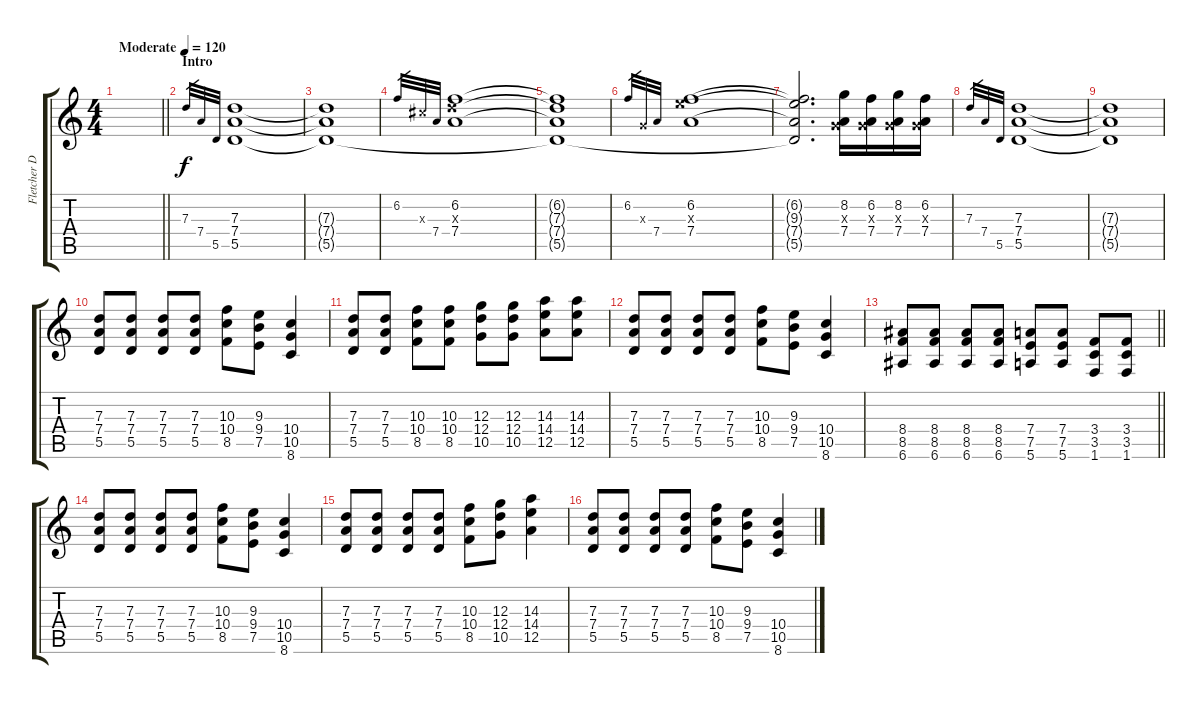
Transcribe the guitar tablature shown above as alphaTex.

\track ("Fletcher Dragge" "Fletcher D") {instrument distortionguitar}
\staff {score tabs}
\tuning (E4 B3 G3 D3 A2 E2) {hide}
\ts (4 4)
\tempo (120 "Moderate")
\clef g2
\barLineRight lightlight
\ks c
|
\section ("" "Intro")
7.3.32{gr} 7.4.32{gr} 5.5.32{gr} (7.3 7.4 5.5).1 |
(7.3{t} 7.4{t} 5.5{t}).1 |
6.2.32{gr} 6.3{x}.32{gr} 7.4.32{gr} (6.2 7.3{x} 7.4).1 |
(6.2{t} 7.3{t} 7.4{t} 5.5{t}).1 |
6.2.32{gr} 0.3{x}.32{gr} 7.4.32{gr} (6.2 9.3{x} 7.4).1 |
(6.2{t} 9.3{t} 7.4{t} 5.5{t}).2{d} (8.2 0.3{x} 7.4).16 (6.2 0.3{x} 7.4).16 (8.2 0.3{x} 7.4).16 (6.2 0.3{x} 7.4).16 |
7.3.32{gr} 7.4.32{gr} 5.5.32{gr} (7.3 7.4 5.5).1 |
(7.3{t} 7.4{t} 5.5{t}).1 |
(7.3 7.4 5.5).8 (7.3 7.4 5.5).8 (7.3 7.4 5.5).8 (7.3 7.4 5.5).8 (10.3 10.4 8.5).8 (9.3 9.4 7.5).8 (10.4 10.5 8.6).4 |
(7.3 7.4 5.5).8 (7.3 7.4 5.5).8 (10.3 10.4 8.5).8 (10.3 10.4 8.5).8 (12.3 12.4 10.5).8 (12.3 12.4 10.5).8 (14.3 14.4 12.5).8 (14.3 14.4 12.5).8 |
(7.3 7.4 5.5).8 (7.3 7.4 5.5).8 (7.3 7.4 5.5).8 (7.3 7.4 5.5).8 (10.3 10.4 8.5).8 (9.3 9.4 7.5).8 (10.4 10.5 8.6).4 |
\barLineRight lightlight
(8.4 8.5 6.6).8 (8.4 8.5 6.6).8 (8.4 8.5 6.6).8 (8.4 8.5 6.6).8 (7.4 7.5 5.6).8 (7.4 7.5 5.6).8 (3.4 3.5 1.6).8 (3.4 3.5 1.6).8 |
(7.3 7.4 5.5).8 (7.3 7.4 5.5).8 (7.3 7.4 5.5).8 (7.3 7.4 5.5).8 (10.3 10.4 8.5).8 (9.3 9.4 7.5).8 (10.4 10.5 8.6).4 |
(7.3 7.4 5.5).8 (7.3 7.4 5.5).8 (7.3 7.4 5.5).8 (7.3 7.4 5.5).8 (10.3 10.4 8.5).8 (12.3 12.4 10.5).8 (14.3 14.4 12.5).4 |
(7.3 7.4 5.5).8 (7.3 7.4 5.5).8 (7.3 7.4 5.5).8 (7.3 7.4 5.5).8 (10.3 10.4 8.5).8 (9.3 9.4 7.5).8 (10.4 10.5 8.6).4
